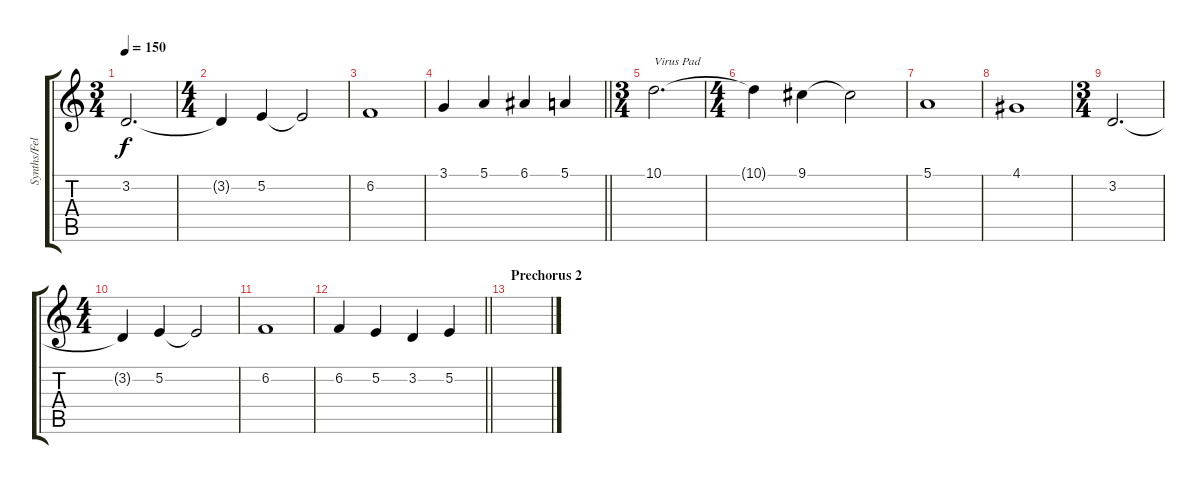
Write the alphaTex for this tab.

\track ("Synths/Felix" "Synths/Fel") {instrument lead2sawtooth}
\staff {score tabs}
\tuning (E4 B3 G3 D3 A2 E2) {hide}
\ts (3 4)
\tempo 150
\clef g2
\ks c
3.2.2{d dy f} |
\ts (4 4)
3.2{t}.4 5.2.4 5.2{t}.2 |
6.2.1 |
\barLineRight lightlight
3.1.4 5.1.4 6.1.4 5.1.4 |
\ts (3 4)
10.1.2{d txt "Virus Pad"} |
\ts (4 4)
10.1{t}.4 9.1.4 9.1{t}.2 |
5.1.1 |
4.1.1 |
\ts (3 4)
3.2.2{d} |
\ts (4 4)
3.2{t}.4 5.2.4 5.2{t}.2 |
6.2.1 |
\barLineRight lightlight
6.2.4 5.2.4 3.2.4 5.2.4 |
\section ("" "Prechorus 2")
